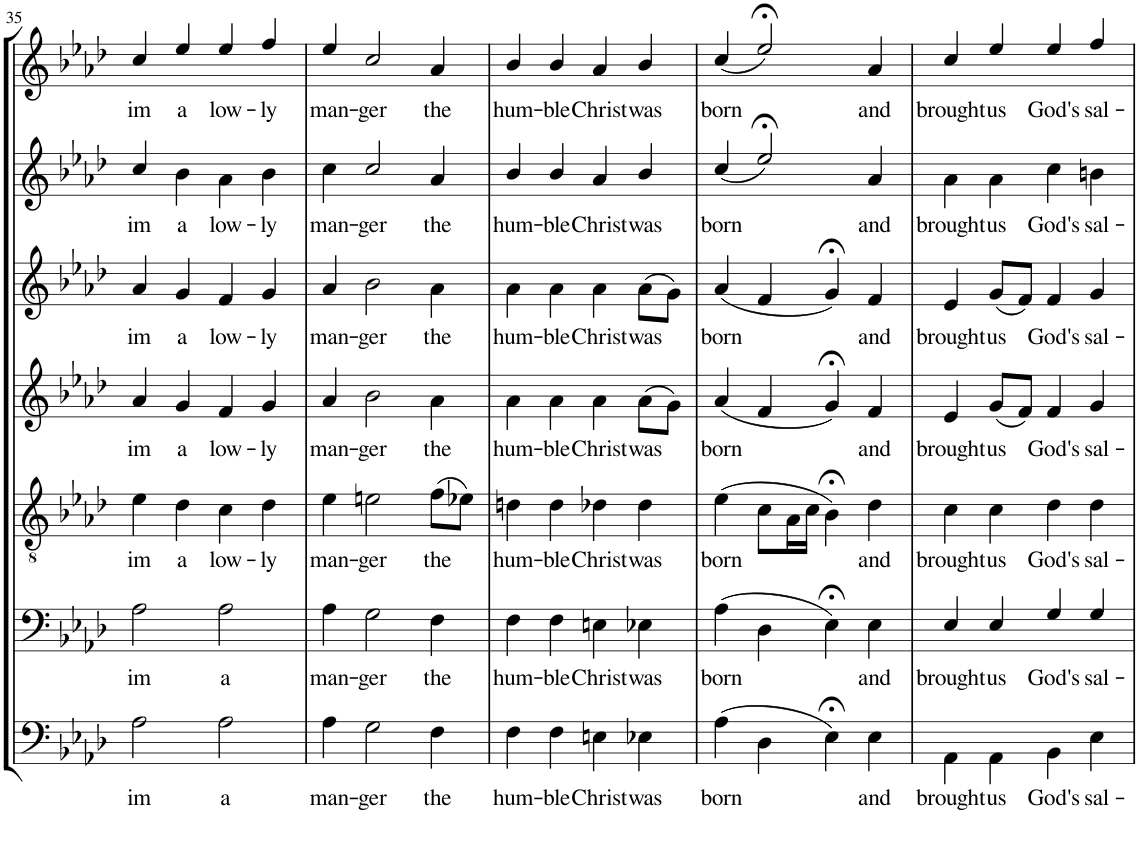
**kern	**text	**kern	**text	**kern	**text	**kern	**text	**kern	**text	**kern	**text	**kern	**text
*part7	*part7	*part6	*part6	*part5	*part5	*part4	*part4	*part3	*part3	*part2	*part2	*part1	*part1
*staff7	*staff7	*staff6	*staff6	*staff5	*staff5	*staff4	*staff4	*staff3	*staff3	*staff2	*staff2	*staff1	*staff1
*I"Bassi II	*	*I"Bassi I	*	*I"Tenori	*	*I"Contralti II	*	*I"Contralti I	*	*I"Soprani II	*	*I"Soprani I	*
!!LO:PB:g=z
*clefF4	*	*clefF4	*	*clefGv2	*	*clefG2	*	*clefG2	*	*clefG2	*	*clefG2	*
*	*	*	*	*	*	*	*	*	*	*Trd1c2	*	*Trd1c2	*
*k[b-e-a-d-]	*	*k[b-e-a-d-]	*	*k[b-e-a-d-]	*	*k[b-e-a-d-]	*	*k[b-e-a-d-]	*	*k[b-e-a-d-]	*	*k[b-e-a-d-]	*
*A-:	*	*A-:	*	*A-:	*	*A-:	*	*A-:	*	*A-:	*	*A-:	*
*M4/4	*	*M4/4	*	*M4/4	*	*M4/4	*	*M4/4	*	*M4/4	*	*M4/4	*
=35	=35	=35	=35	=35	=35	=35	=35	=35	=35	=35	=35	=35	=35
!	!LO:LY:b	!	!LO:LY:b	!	!LO:LY:b	!	!LO:LY:b	!	!LO:LY:b	!	!LO:LY:b	!	!LO:LY:b
2A-\	im	2A-\	im	4e-\	im	4a-/	im	4a-/	im	4cc/	im	4cc/	im
!	!	!	!	!	!LO:LY:b	!	!LO:LY:b	!	!LO:LY:b	!	!LO:LY:b	!	!LO:LY:b
.	.	.	.	4d-\	a	4g/	a	4g/	a	4b-\	a	4ee-/	a
!	!LO:LY:b	!	!LO:LY:b	!	!LO:LY:b	!	!LO:LY:b	!	!LO:LY:b	!	!LO:LY:b	!	!LO:LY:b
2A-\	a	2A-\	a	4c\	low-	4f/	low-	4f/	low-	4a-\	low-	4ee-/	low-
!	!	!	!	!	!LO:LY:b	!	!LO:LY:b	!	!LO:LY:b	!	!LO:LY:b	!	!LO:LY:b
.	.	.	.	4d-\	-ly	4g/	-ly	4g/	-ly	4b-\	-ly	4ff/	-ly
=36	=36	=36	=36	=36	=36	=36	=36	=36	=36	=36	=36	=36	=36
!	!LO:LY:b	!	!LO:LY:b	!	!LO:LY:b	!	!LO:LY:b	!	!LO:LY:b	!	!LO:LY:b	!	!LO:LY:b
4A-\	man-	4A-\	man-	4e-\	man-	4a-/	man-	4a-/	man-	4cc\	man-	4ee-/	man-
!	!LO:LY:b	!	!LO:LY:b	!	!LO:LY:b	!	!LO:LY:b	!	!LO:LY:b	!	!LO:LY:b	!	!LO:LY:b
2G\	-ger	2G\	-ger	2en\	-ger	2b-\	-ger	2b-\	-ger	2cc/	-ger	2cc/	-ger
!	!LO:LY:b	!	!LO:LY:b	!	!LO:LY:b	!	!LO:LY:b	!	!LO:LY:b	!	!LO:LY:b	!	!LO:LY:b
4F\	the	4F\	the	(8f\L	the	4a-\	the	4a-\	the	4a-/	the	4a-/	the
.	.	.	.	8e-X\J)	.	.	.	.	.	.	.	.	.
=37	=37	=37	=37	=37	=37	=37	=37	=37	=37	=37	=37	=37	=37
!	!LO:LY:b	!	!LO:LY:b	!	!LO:LY:b	!	!LO:LY:b	!	!LO:LY:b	!	!LO:LY:b	!	!LO:LY:b
4F\	hum-	4F\	hum-	4dn\	hum-	4a-\	hum-	4a-\	hum-	4b-/	hum-	4b-/	hum-
!	!LO:LY:b	!	!LO:LY:b	!	!LO:LY:b	!	!LO:LY:b	!	!LO:LY:b	!	!LO:LY:b	!	!LO:LY:b
4F\	-ble	4F\	-ble	4d\	-ble	4a-\	-ble	4a-\	-ble	4b-/	-ble	4b-/	-ble
!	!LO:LY:b	!	!LO:LY:b	!	!LO:LY:b	!	!LO:LY:b	!	!LO:LY:b	!	!LO:LY:b	!	!LO:LY:b
4En\	Christ	4En\	Christ	4d-X\	Christ	4a-\	Christ	4a-\	Christ	4a-/	Christ	4a-/	Christ
!	!LO:LY:b	!	!LO:LY:b	!	!LO:LY:b	!	!LO:LY:b	!	!LO:LY:b	!	!LO:LY:b	!	!LO:LY:b
4E-X\	was	4E-X\	was	4d-\	was	(8a-\L	was	(8a-\L	was	4b-/	was	4b-/	was
.	.	.	.	.	.	8g\J)	.	8g\J)	.	.	.	.	.
=38	=38	=38	=38	=38	=38	=38	=38	=38	=38	=38	=38	=38	=38
!	!LO:LY:b	!	!LO:LY:b	!	!LO:LY:b	!	!LO:LY:b	!	!LO:LY:b	!	!LO:LY:b	!	!LO:LY:b
(4A-\	born	(4A-\	born	(4e-\	born	(4a-/	born	(4a-/	born	(4cc/	born	(4cc/	born
4D-\	.	4D-\	.	8c\L	.	4f/	.	4f/	.	2ee-;</)	.	2ee-;</)	.
.	.	.	.	16A-\L	.	.	.	.	.	.	.	.	.
.	.	.	.	16c\JJ	.	.	.	.	.	.	.	.	.
4E-;<\)	.	4E-;<\)	.	4B-;<\)	.	4g;</)	.	4g;</)	.	.	.	.	.
!	!LO:LY:b	!	!LO:LY:b	!	!LO:LY:b	!	!LO:LY:b	!	!LO:LY:b	!	!LO:LY:b	!	!LO:LY:b
4E-\	and	4E-\	and	4d-\	and	4f/	and	4f/	and	4a-/	and	4a-/	and
=39	=39	=39	=39	=39	=39	=39	=39	=39	=39	=39	=39	=39	=39
!	!LO:LY:b	!	!LO:LY:b	!	!LO:LY:b	!	!LO:LY:b	!	!LO:LY:b	!	!LO:LY:b	!	!LO:LY:b
4AA-\	brought	4E-/	brought	4c\	brought	4e-/	brought	4e-/	brought	4a-\	brought	4cc/	brought
!	!LO:LY:b	!	!LO:LY:b	!	!LO:LY:b	!	!LO:LY:b	!	!LO:LY:b	!	!LO:LY:b	!	!LO:LY:b
4AA-\	us	4E-/	us	4c\	us	(8g/L	us	(8g/L	us	4a-\	us	4ee-/	us
.	.	.	.	.	.	8f/J)	.	8f/J)	.	.	.	.	.
!	!LO:LY:b	!	!LO:LY:b	!	!LO:LY:b	!	!LO:LY:b	!	!LO:LY:b	!	!LO:LY:b	!	!LO:LY:b
4BB-\	God's	4G/	God's	4d-\	God's	4f/	God's	4f/	God's	4cc\	God's	4ee-/	God's
!	!LO:LY:b	!	!LO:LY:b	!	!LO:LY:b	!	!LO:LY:b	!	!LO:LY:b	!	!LO:LY:b	!	!LO:LY:b
4E-\	sal-	4G/	sal-	4d-\	sal-	4g/	sal-	4g/	sal-	4bn\	sal-	4ff/	sal-
=	=	=	=	=	=	=	=	=	=	=	=	=	=
*-	*-	*-	*-	*-	*-	*-	*-	*-	*-	*-	*-	*-	*-
